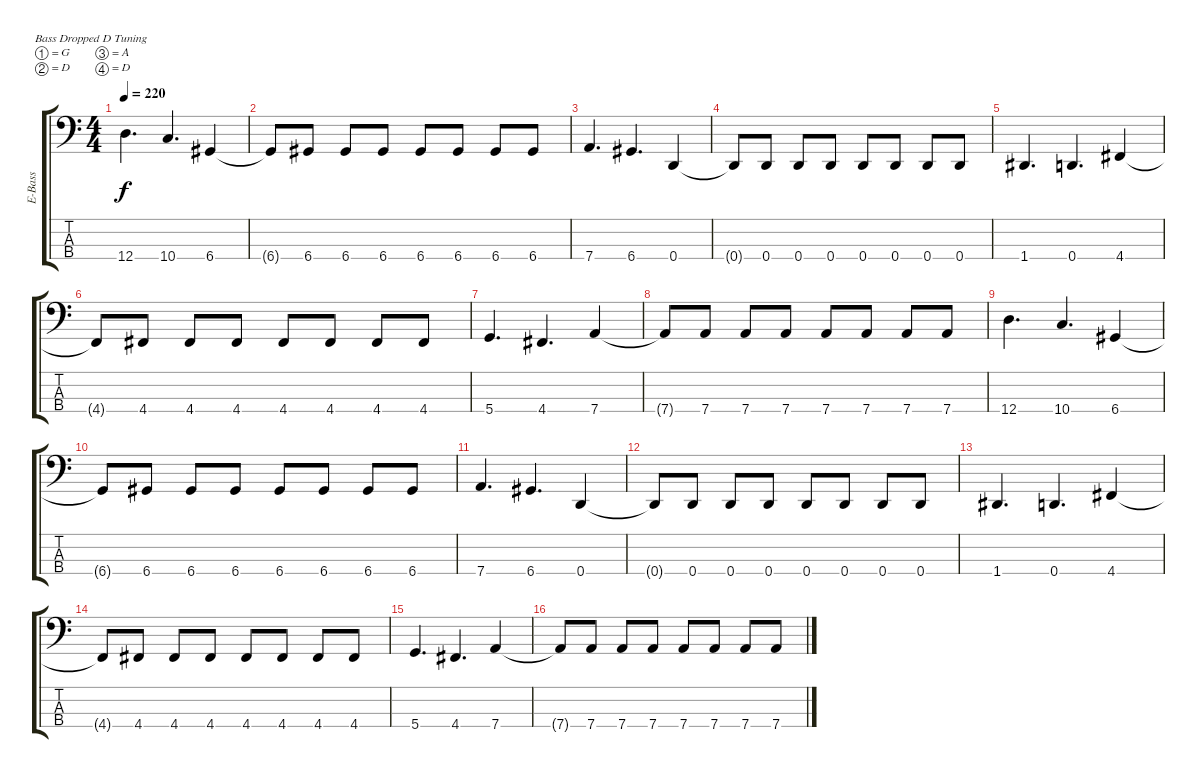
\bracketExtendMode groupsimilarinstruments
\otherSystemsTrackNameOrientation horizontal
\track ("Bass" "E-Bass") {instrument electricbassfinger}
\staff {score tabs}
\tuning (G2 D2 A1 D1)
\ts (4 4)
\tempo 220
\clef f4
\ks c
12.4.4{d dy f beam Down} 10.4.4{d beam Up} 6.4{acc #}.4{beam Up} |
6.4{t acc #}.8{beam Up} 6.4{acc #}.8{beam Up} 6.4{acc #}.8{beam Up} 6.4{acc #}.8{beam Up} 6.4{acc #}.8{beam Up} 6.4{acc #}.8{beam Up} 6.4{acc #}.8{beam Up} 6.4{acc #}.8{beam Up} |
7.4.4{d beam Up} 6.4{acc #}.4{d beam Up} 0.4.4{beam Up} |
0.4{t}.8{beam Up} 0.4.8{beam Up} 0.4.8{beam Up} 0.4.8{beam Up} 0.4.8{beam Up} 0.4.8{beam Up} 0.4.8{beam Up} 0.4.8{beam Up} |
1.4{acc #}.4{d beam Up} 0.4.4{d beam Up} 4.4{acc #}.4{beam Up} |
4.4{t acc #}.8{beam Up} 4.4{acc #}.8{beam Up} 4.4{acc #}.8{beam Up} 4.4{acc #}.8{beam Up} 4.4{acc #}.8{beam Up} 4.4{acc #}.8{beam Up} 4.4{acc #}.8{beam Up} 4.4{acc #}.8{beam Up} |
5.4.4{d beam Up} 4.4{acc #}.4{d beam Up} 7.4.4{beam Up} |
7.4{t}.8{beam Up} 7.4.8{beam Up} 7.4.8{beam Up} 7.4.8{beam Up} 7.4.8{beam Up} 7.4.8{beam Up} 7.4.8{beam Up} 7.4.8{beam Up} |
12.4.4{d beam Down} 10.4.4{d beam Up} 6.4{acc #}.4{beam Up} |
6.4{t acc #}.8{beam Up} 6.4{acc #}.8{beam Up} 6.4{acc #}.8{beam Up} 6.4{acc #}.8{beam Up} 6.4{acc #}.8{beam Up} 6.4{acc #}.8{beam Up} 6.4{acc #}.8{beam Up} 6.4{acc #}.8{beam Up} |
7.4.4{d beam Up} 6.4{acc #}.4{d beam Up} 0.4.4{beam Up} |
0.4{t}.8{beam Up} 0.4.8{beam Up} 0.4.8{beam Up} 0.4.8{beam Up} 0.4.8{beam Up} 0.4.8{beam Up} 0.4.8{beam Up} 0.4.8{beam Up} |
1.4{acc #}.4{d beam Up} 0.4.4{d beam Up} 4.4{acc #}.4{beam Up} |
4.4{t acc #}.8{beam Up} 4.4{acc #}.8{beam Up} 4.4{acc #}.8{beam Up} 4.4{acc #}.8{beam Up} 4.4{acc #}.8{beam Up} 4.4{acc #}.8{beam Up} 4.4{acc #}.8{beam Up} 4.4{acc #}.8{beam Up} |
5.4.4{d beam Up} 4.4{acc #}.4{d beam Up} 7.4.4{beam Up} |
7.4{t}.8{beam Up} 7.4.8{beam Up} 7.4.8{beam Up} 7.4.8{beam Up} 7.4.8{beam Up} 7.4.8{beam Up} 7.4.8{beam Up} 7.4.8{beam Up}
